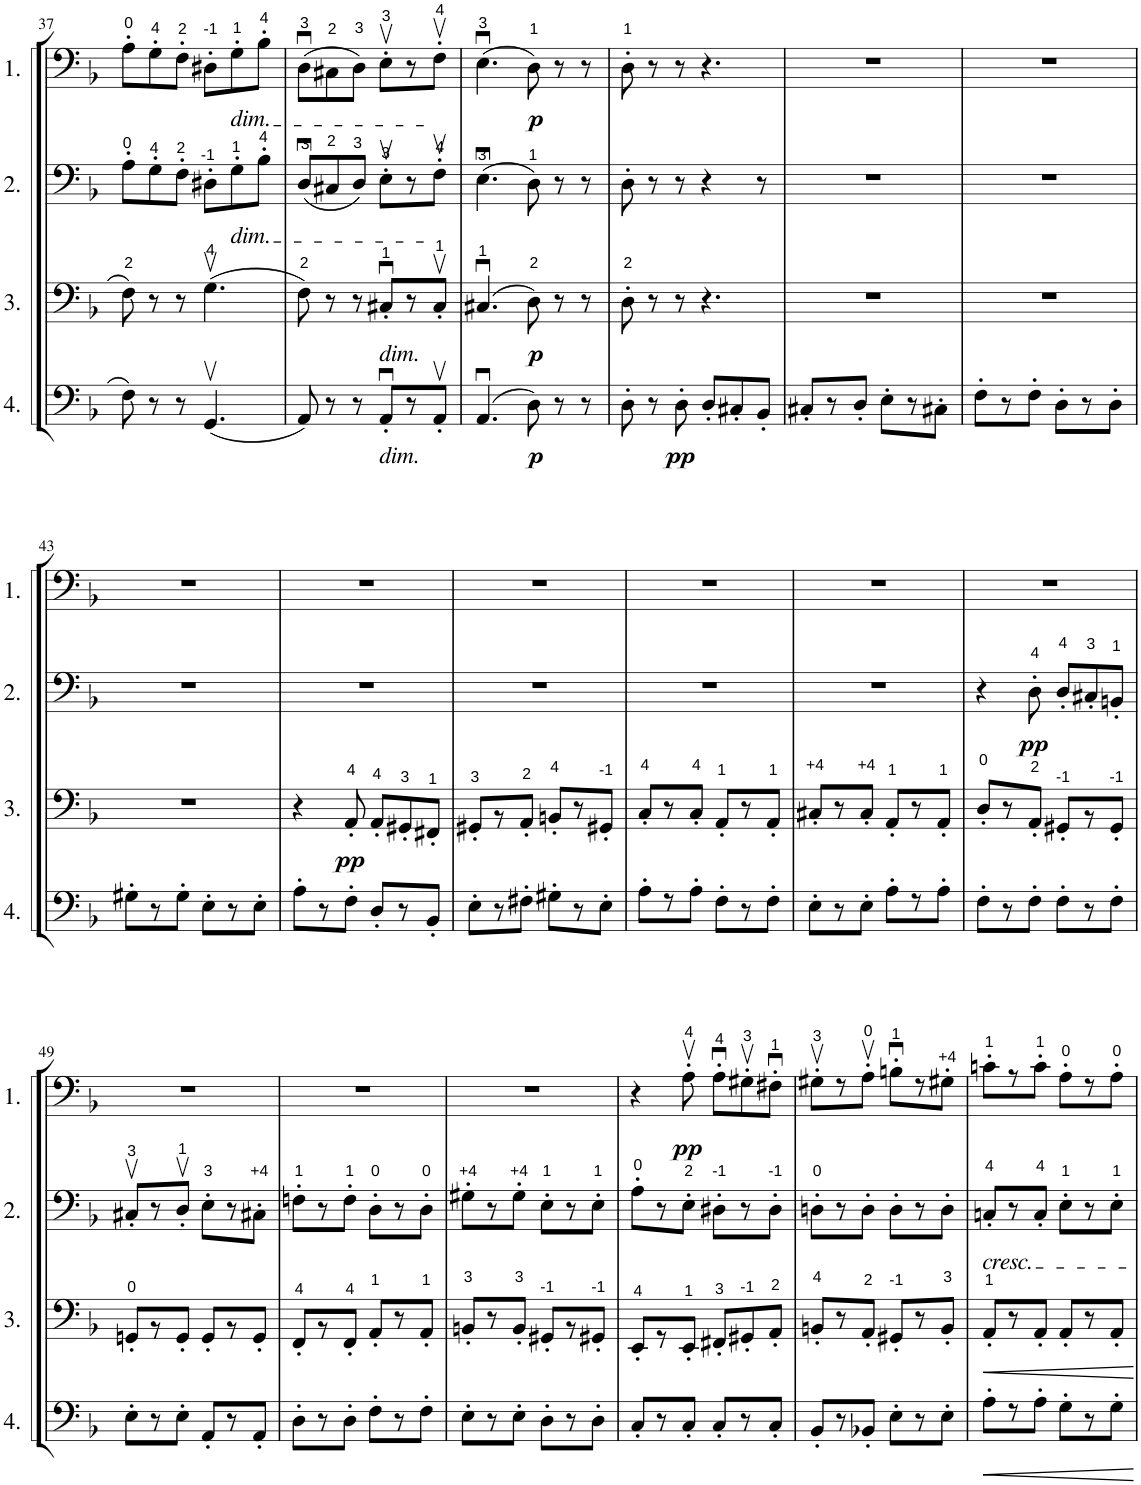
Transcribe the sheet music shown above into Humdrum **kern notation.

**kern	**dynam	**kern	**dynam	**kern	**dynam	**kern	**dynam
*part4	*part4	*part3	*part3	*part2	*part2	*part1	*part1
*staff4	*staff4	*staff3	*staff3	*staff2	*staff2	*staff1	*staff1
*I"Cello 4	*	*I"Cello 3	*	*I"Cello 2	*	*I"Cello 1	*
!!LO:PB:g=z
*clefF4	*	*clefF4	*	*clefF4	*	*clefF4	*
*k[b-]	*	*k[b-]	*	*k[b-]	*	*k[b-]	*
*M6/8	*	*M6/8	*	*M6/8	*	*M6/8	*
=37	=37	=37	=37	=37	=37	=37	=37
8F\	.	8F\	.	8A'\L	.	8A'\L	.
8r	.	8r	.	8G'\	.	8G'\	.
8r	.	8r	.	8F'\J	.	8F'\J	.
(4.GGv/	.	(4.Gv\	.	8D#X'\L	.	8D#X'\L	.
!	!	!	!	!	!	!LO:TX:b:i:t=dim.	!
!	!	!	!	!LO:TX:b:i:t=dim.	!	!	!
.	.	.	.	8G'\	.	8G'\	.
.	.	.	.	8B-'\J	.	8B-'\J	.
=38	=38	=38	=38	=38	=38	=38	=38
8AA/)	.	8F\)	.	(8Du/L	.	(8Du\L	.
8r	.	8r	.	8C#X/	.	8C#X\	.
8r	.	8r	.	8D/J)	.	8D\J)	.
!	!	!LO:TX:b:i:t=dim.	!	!	!	!	!
!LO:TX:b:i:t=dim.	!	!	!	!	!	!	!
8AAu'/L	.	8C#Xu'/L	.	8Ev'\L	.	8Ev'\L	.
8r	.	8r	.	8r	.	8r	.
8AAv'/J	.	8C#v'/J	.	8Fv'\J	.	8Fv'\J	.
=39	=39	=39	=39	=39	=39	=39	=39
(4.AAu/	.	(4.C#Xu/	.	(4.Eu\	.	(4.Eu\	.
!	!LO:DY:b	!	!LO:DY:b	!	!	!	!LO:DY:b
8D\)	p	8D\)	p	8D\)	.	8D\)	p
8r	.	8r	.	8r	.	8r	.
8r	.	8r	.	8r	.	8r	.
=40	=40	=40	=40	=40	=40	=40	=40
8D'\	.	8D'\	.	8D'\	.	8D'\	.
8r	.	8r	.	8r	.	8r	.
!	!LO:DY:b	!	!	!	!	!	!
8D'\	pp	8r	.	8r	.	8r	.
8D'/L	.	4.r	.	4r	.	4.r	.
8C#X'/	.	.	.	.	.	.	.
8BB-'/J	.	.	.	8r	.	.	.
=41	=41	=41	=41	=41	=41	=41	=41
8C#X'/L	.	2.r	.	2.r	.	2.r	.
8r	.	.	.	.	.	.	.
8D'/J	.	.	.	.	.	.	.
8E'\L	.	.	.	.	.	.	.
8r	.	.	.	.	.	.	.
8C#X'\J	.	.	.	.	.	.	.
=42	=42	=42	=42	=42	=42	=42	=42
8F'\L	.	2.r	.	2.r	.	2.r	.
8r	.	.	.	.	.	.	.
8F'\J	.	.	.	.	.	.	.
8D'\L	.	.	.	.	.	.	.
8r	.	.	.	.	.	.	.
8D'\J	.	.	.	.	.	.	.
!!LO:LB:g=z
=43	=43	=43	=43	=43	=43	=43	=43
8G#X'\L	.	2.r	.	2.r	.	2.r	.
8r	.	.	.	.	.	.	.
8G#'\J	.	.	.	.	.	.	.
8E'\L	.	.	.	.	.	.	.
8r	.	.	.	.	.	.	.
8E'\J	.	.	.	.	.	.	.
=44	=44	=44	=44	=44	=44	=44	=44
8A'\L	.	4r	.	2.r	.	2.r	.
8r	.	.	.	.	.	.	.
!	!	!	!LO:DY:b	!	!	!	!
8F'\J	.	8AA'/	pp	.	.	.	.
8D'/L	.	8AA'/L	.	.	.	.	.
8r	.	8GG#X'/	.	.	.	.	.
8BB-'/J	.	8FF#X'/J	.	.	.	.	.
=45	=45	=45	=45	=45	=45	=45	=45
8E'\L	.	8GG#X'/L	.	2.r	.	2.r	.
8r	.	8r	.	.	.	.	.
8F#X'\J	.	8AA'/J	.	.	.	.	.
8G#X'\L	.	8BBn'/L	.	.	.	.	.
8r	.	8r	.	.	.	.	.
8E'\J	.	8GG#X'/J	.	.	.	.	.
=46	=46	=46	=46	=46	=46	=46	=46
8A'\L	.	8C'/L	.	2.r	.	2.r	.
8r	.	8r	.	.	.	.	.
8A'\J	.	8C'/J	.	.	.	.	.
8F'\L	.	8AA'/L	.	.	.	.	.
8r	.	8r	.	.	.	.	.
8F'\J	.	8AA'/J	.	.	.	.	.
=47	=47	=47	=47	=47	=47	=47	=47
8E'\L	.	8C#X'/L	.	2.r	.	2.r	.
8r	.	8r	.	.	.	.	.
8E'\J	.	8C#'/J	.	.	.	.	.
8A'\L	.	8AA'/L	.	.	.	.	.
8r	.	8r	.	.	.	.	.
8A'\J	.	8AA'/J	.	.	.	.	.
=48	=48	=48	=48	=48	=48	=48	=48
8F'\L	.	8D'/L	.	4r	.	2.r	.
8r	.	8r	.	.	.	.	.
!	!	!	!	!	!LO:DY:b	!	!
8F'\J	.	8AA'/J	.	8D'\	pp	.	.
8F'\L	.	8GG#X'/L	.	8D'/L	.	.	.
8r	.	8r	.	8C#X'/	.	.	.
8F'\J	.	8GG#'/J	.	8BBn'/J	.	.	.
!!LO:LB:g=z
=49	=49	=49	=49	=49	=49	=49	=49
8E'\L	.	8GGn'/L	.	8C#Xv'/L	.	2.r	.
8r	.	8r	.	8r	.	.	.
8E'\J	.	8GG'/J	.	8Dv'/J	.	.	.
8AA'/L	.	8GG'/L	.	8E'\L	.	.	.
8r	.	8r	.	8r	.	.	.
8AA'/J	.	8GG'/J	.	8C#X'\J	.	.	.
=50	=50	=50	=50	=50	=50	=50	=50
8D'\L	.	8FF'/L	.	8Fn'\L	.	2.r	.
8r	.	8r	.	8r	.	.	.
8D'\J	.	8FF'/J	.	8F'\J	.	.	.
8F'\L	.	8AA'/L	.	8D'\L	.	.	.
8r	.	8r	.	8r	.	.	.
8F'\J	.	8AA'/J	.	8D'\J	.	.	.
=51	=51	=51	=51	=51	=51	=51	=51
8E'\L	.	8BBn'/L	.	8G#X'\L	.	2.r	.
8r	.	8r	.	8r	.	.	.
8E'\J	.	8BB'/J	.	8G#'\J	.	.	.
8D'\L	.	8GG#X'/L	.	8E'\L	.	.	.
8r	.	8r	.	8r	.	.	.
8D'\J	.	8GG#X'/J	.	8E'\J	.	.	.
=52	=52	=52	=52	=52	=52	=52	=52
8C'/L	.	8EE'/L	.	8A'\L	.	4r	.
8r	.	8r	.	8r	.	.	.
!	!	!	!	!	!	!	!LO:DY:b
8C'/J	.	8EE'/J	.	8E'\J	.	8Av'\	pp
8C'/L	.	8FF#X'/L	.	8D#X'\L	.	8Au'\L	.
8r	.	8GG#X'/	.	8r	.	8G#Xv'\	.
8C'/J	.	8AA'/J	.	8D#'\J	.	8F#Xu'\J	.
=53	=53	=53	=53	=53	=53	=53	=53
8BB-'/L	.	8BBn'/L	.	8Dn'\L	.	8G#Xv'\L	.
8r	.	8r	.	8r	.	8r	.
8BB-X'/J	.	8AA'/J	.	8D'\J	.	8Av'\J	.
8E'\L	.	8GG#X'/L	.	8D'\L	.	8Bnu'\L	.
8r	.	8r	.	8r	.	8r	.
8E'\J	.	8BB'/J	.	8D'\J	.	8G#X'\J	.
=54	=54	=54	=54	=54	=54	=54	=54
!	!	!	!	!LO:TX:b:i:t=cresc.	!	!	!
8A'\L	.	8AA'/L	.	8Cn'/L	.	8cn'\L	.
8r	.	8r	.	8r	.	8r	.
8A'\J	.	8AA'/J	.	8C'/J	.	8c'\J	.
8G'\L	.	8AA'/L	.	8E'\L	.	8A'\L	.
8r	.	8r	.	8r	.	8r	.
8G'\J	.	8AA'/J	.	8E'\J	.	8A'\J	.
=	=	=	=	=	=	=	=
*-	*-	*-	*-	*-	*-	*-	*-
